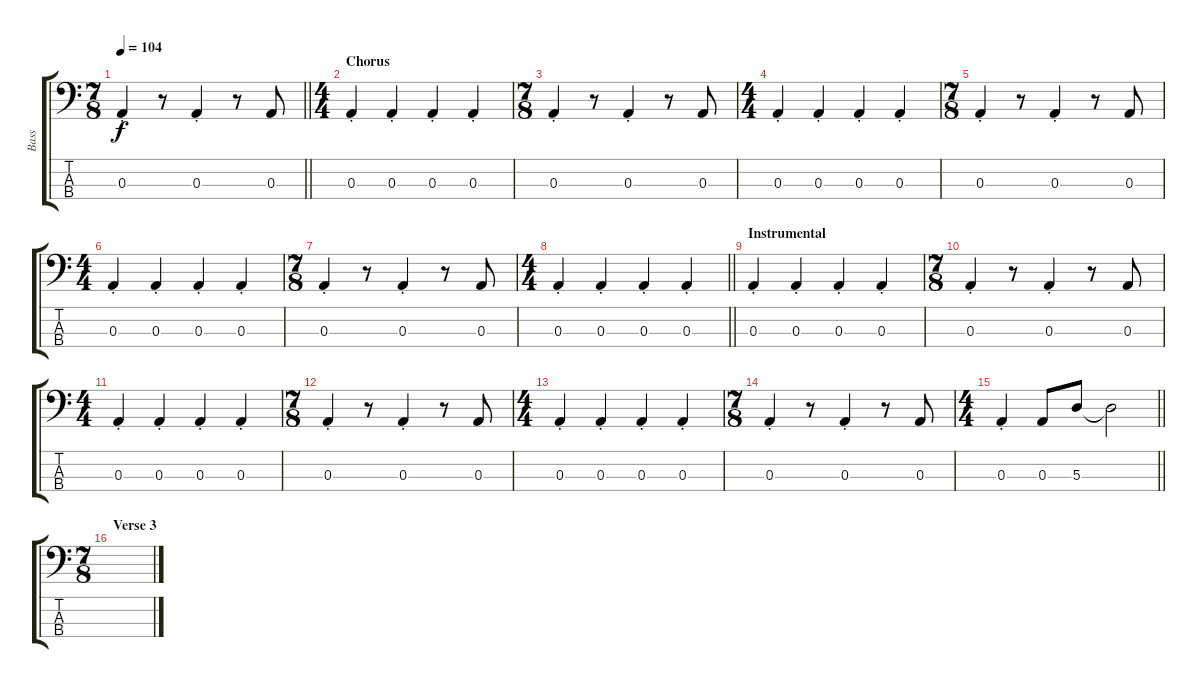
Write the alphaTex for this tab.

\track ("Bass" "Bass") {instrument electricbassfinger}
\staff {score tabs}
\tuning (G2 D2 A1 E1) {hide}
\ts (7 8)
\tempo 104
\clef f4
\barLineRight lightlight
\ks c
0.3{st}.4{dy f} r.8 0.3{st}.4 r.8 0.3.8 |
\ts (4 4)
\section ("" "Chorus")
0.3{st}.4 0.3{st}.4 0.3{st}.4 0.3{st}.4 |
\ts (7 8)
0.3{st}.4 r.8 0.3{st}.4 r.8 0.3.8 |
\ts (4 4)
0.3{st}.4 0.3{st}.4 0.3{st}.4 0.3{st}.4 |
\ts (7 8)
0.3{st}.4 r.8 0.3{st}.4 r.8 0.3.8 |
\ts (4 4)
0.3{st}.4 0.3{st}.4 0.3{st}.4 0.3{st}.4 |
\ts (7 8)
0.3{st}.4 r.8 0.3{st}.4 r.8 0.3.8 |
\ts (4 4)
\barLineRight lightlight
0.3{st}.4 0.3{st}.4 0.3{st}.4 0.3{st}.4 |
\section ("" "Instrumental")
0.3{st}.4 0.3{st}.4 0.3{st}.4 0.3{st}.4 |
\ts (7 8)
0.3{st}.4 r.8 0.3{st}.4 r.8 0.3.8 |
\ts (4 4)
0.3{st}.4 0.3{st}.4 0.3{st}.4 0.3{st}.4 |
\ts (7 8)
0.3{st}.4 r.8 0.3{st}.4 r.8 0.3.8 |
\ts (4 4)
0.3{st}.4 0.3{st}.4 0.3{st}.4 0.3{st}.4 |
\ts (7 8)
0.3{st}.4 r.8 0.3{st}.4 r.8 0.3.8 |
\ts (4 4)
\barLineRight lightlight
0.3{st}.4 0.3.8 5.3.8 5.3{t}.2 |
\ts (7 8)
\section ("" "Verse 3")
